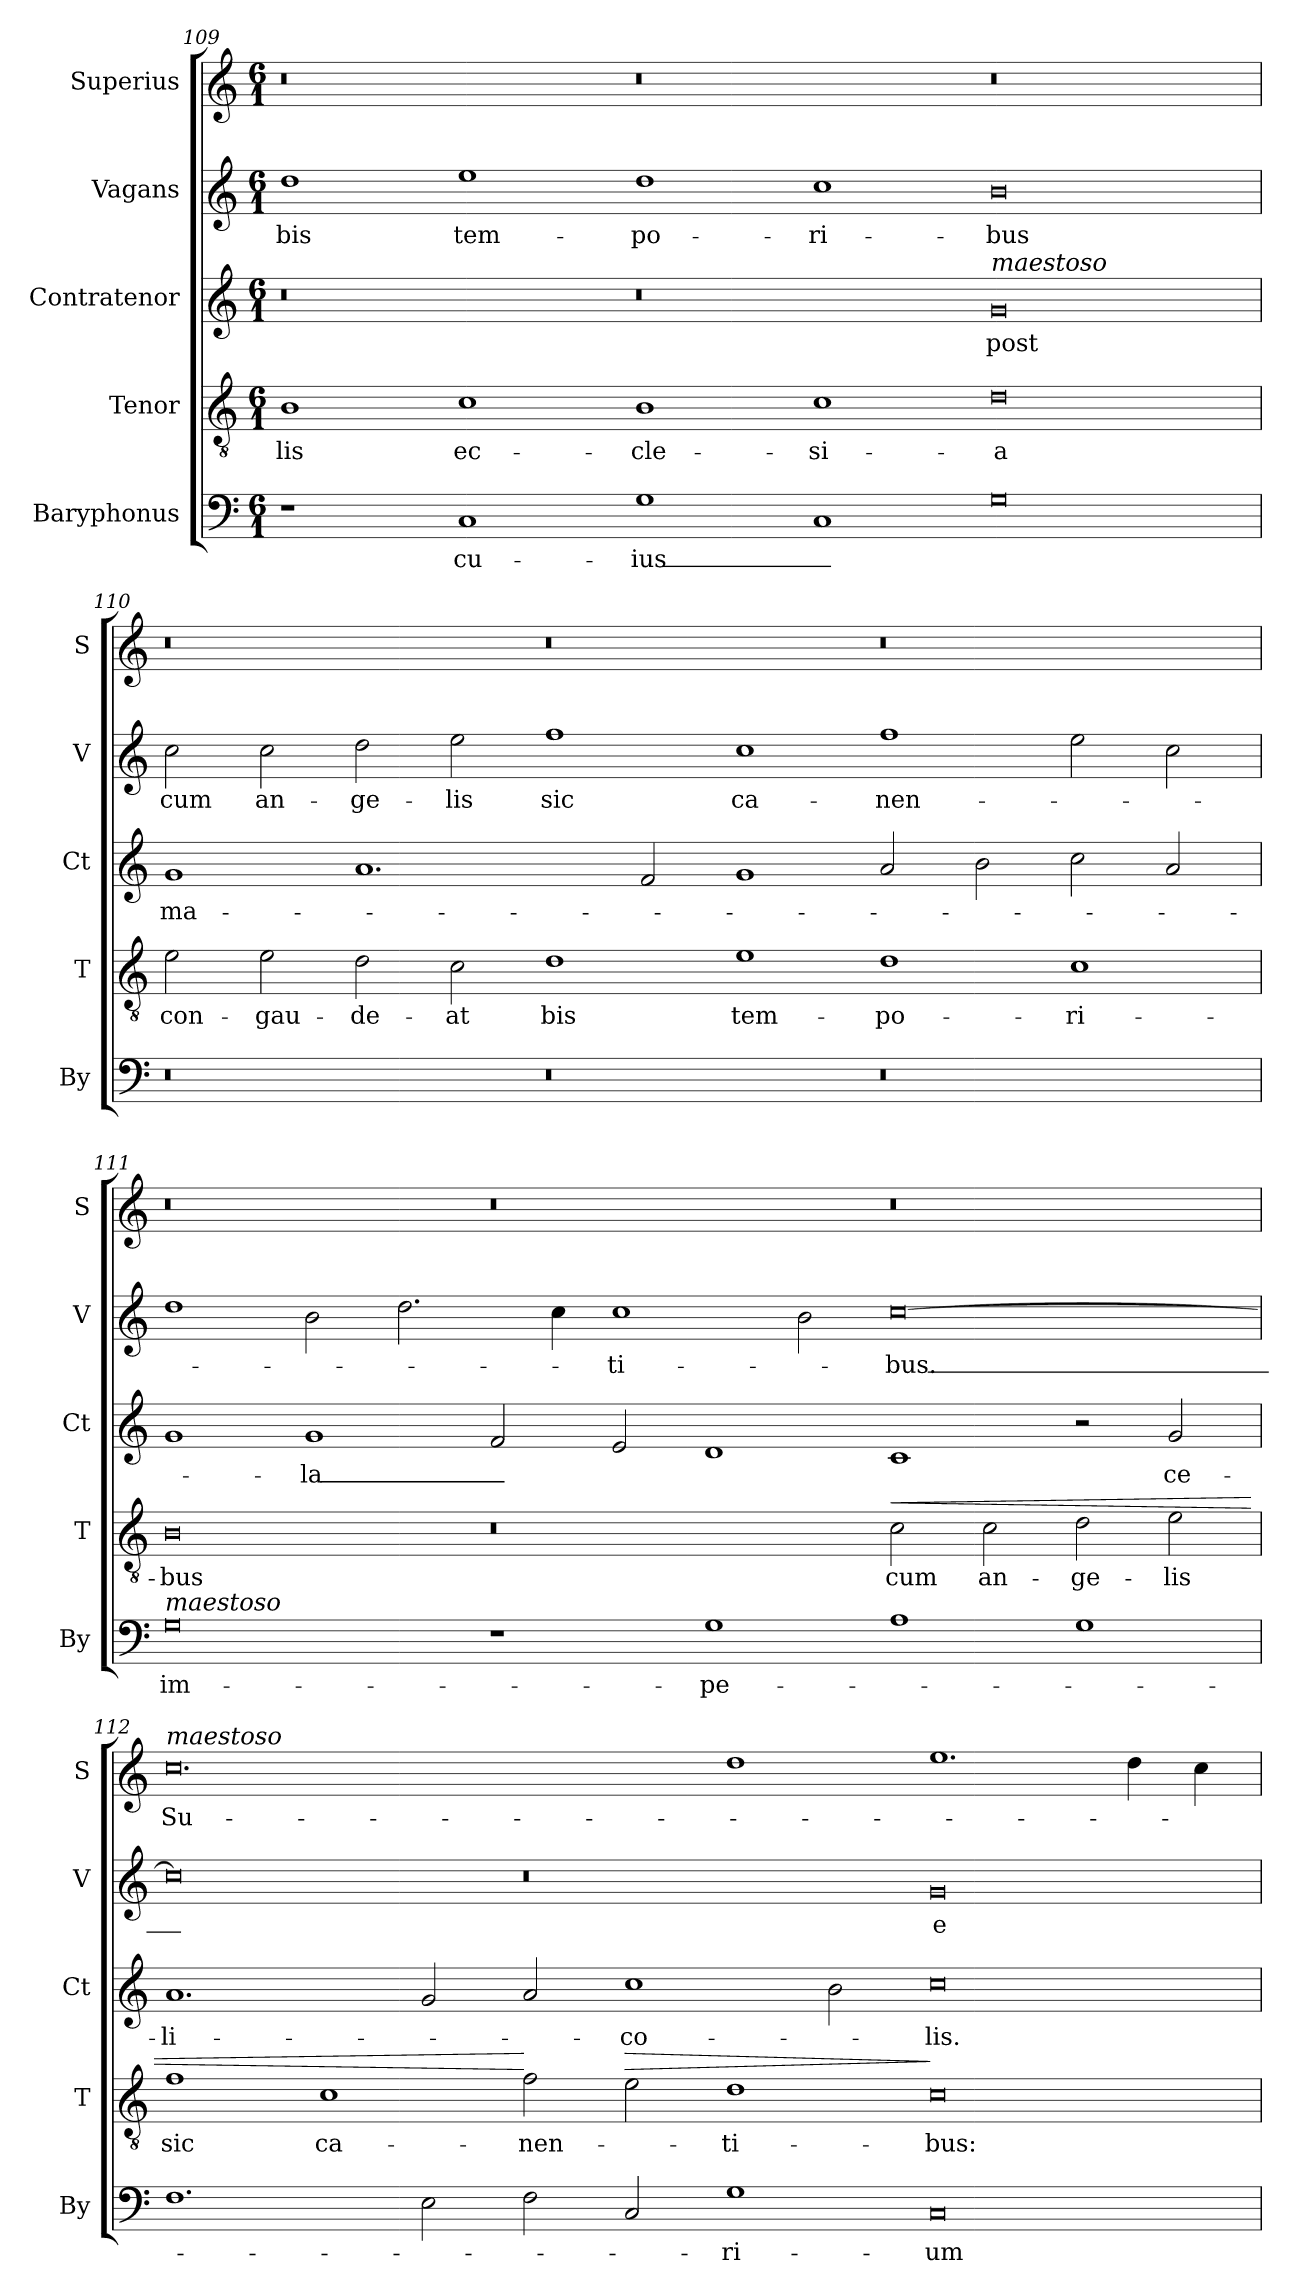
**kern	**text	**kern	**text	**dynam	**kern	**text	**kern	**text	**kern	**text
*part5	*part5	*part4	*part4	*part4	*part3	*part3	*part2	*part2	*part1	*part1
*staff5	*staff5	*staff4	*staff4	*staff4	*staff3	*staff3	*staff2	*staff2	*staff1	*staff1
*I"Baryphonus	*	*I"Tenor	*	*	*I"Contratenor	*	*I"Vagans	*	*I"Superius	*
*I'By	*	*I'T	*	*	*I'Ct	*	*I'V	*	*I'S	*
*clefF4	*	*clefGv2	*	*	*clefG2	*	*clefG2	*	*clefG2	*
*k[]	*	*k[]	*	*	*k[]	*	*k[]	*	*k[]	*
*M6/1	*	*M6/1	*	*	*M6/1	*	*M6/1	*	*M6/1	*
=109	=109	=109	=109	=109	=109	=109	=109	=109	=109	=109
1r	.	1B	-lis	.	0r	.	1dd	bis	0r	.
1C	cu-	1c	ec-	.	.	.	1ee	tem-	.	.
1G	-ius_	1B	-cle-	.	0r	.	1dd	-po-	0r	.
1C	_	1c	-si-	.	.	.	1cc	-ri-	.	.
!	!	!	!	!	!LO:TX:a:i:t=maestoso	!	!	!	!	!
0G	_	0d	-a	.	0g	post	0b	-bus	0r	.
=110	=110	=110	=110	=110	=110	=110	=110	=110	=110	=110
0r	.	2e\	con-	.	1g	ma-	2cc\	cum	0r	.
.	.	2e\	-gau-	.	.	.	2cc\	an-	.	.
.	.	2d\	-de-	.	1.a	.	2dd\	-ge-	.	.
.	.	2c\	-at	.	.	.	2ee\	-lis	.	.
0r	.	1d	bis	.	.	.	1ff	sic	0r	.
.	.	.	.	.	2f/	.	.	.	.	.
.	.	1e	tem-	.	1g	.	1cc	ca-	.	.
0r	.	1d	-po-	.	2a/	.	1ff	-nen-	0r	.
.	.	.	.	.	2b\	.	.	.	.	.
.	.	1c	-ri-	.	2cc\	.	2ee\	.	.	.
.	.	.	.	.	2a/	.	2cc\	.	.	.
=111	=111	=111	=111	=111	=111	=111	=111	=111	=111	=111
!LO:TX:a:i:t=maestoso	!	!	!	!	!	!	!	!	!	!
0G	im-	0B	-bus	.	1g	.	1dd	.	0r	.
.	.	.	.	.	1g	-la_	2b\	.	.	.
.	.	.	.	.	.	.	2.dd\	.	.	.
1r	.	0r	.	.	2f/	_	.	.	0r	.
.	.	.	.	.	.	.	4cc\	.	.	.
.	.	.	.	.	2e/	_	1cc	-ti-	.	.
1G	-pe-	.	.	.	1d	_	.	.	.	.
.	.	.	.	.	.	.	2b\	.	.	.
!	!	!	!	!LO:HP:a	!	!	!	!	!	!
1A	.	2c\	cum	<	1c	_	[0cc	-bus._	0r	.
.	.	2c\	an-	.	.	.	.	.	.	.
1G	.	2d\	-ge-	.	2r	.	.	.	.	.
.	.	2e\	-lis	.	2g/	ce-	.	.	.	.
=112	=112	=112	=112	=112	=112	=112	=112	=112	=112	=112
!	!	!	!	!	!	!	!	!	!LO:TX:a:i:t=maestoso	!
1.F	.	1f	sic	.	1.a	-li-	0cc]	_	0.cc	Su-
.	.	1c	ca-	.	.	.	.	.	.	.
2E\	.	.	.	.	2g/	.	.	.	.	.
2F\	.	2f\	-nen-	[	2a/	.	0r	.	.	.
!	!	!	!	!LO:HP:a	!	!	!	!	!	!
2C/	.	2e\	.	>	1cc	-co-	.	.	.	.
1G	-ri-	1d	-ti-	.	.	.	.	.	1dd	.
.	.	.	.	.	2b\	.	.	.	.	.
0C	-um_	0c	-bus:	]	0cc	-lis.	0g	e-	1.ee	.
.	.	.	.	.	.	.	.	.	4dd\	.
.	.	.	.	.	.	.	.	.	4cc\	.
=	=	=	=	=	=	=	=	=	=	=
*-	*-	*-	*-	*-	*-	*-	*-	*-	*-	*-
